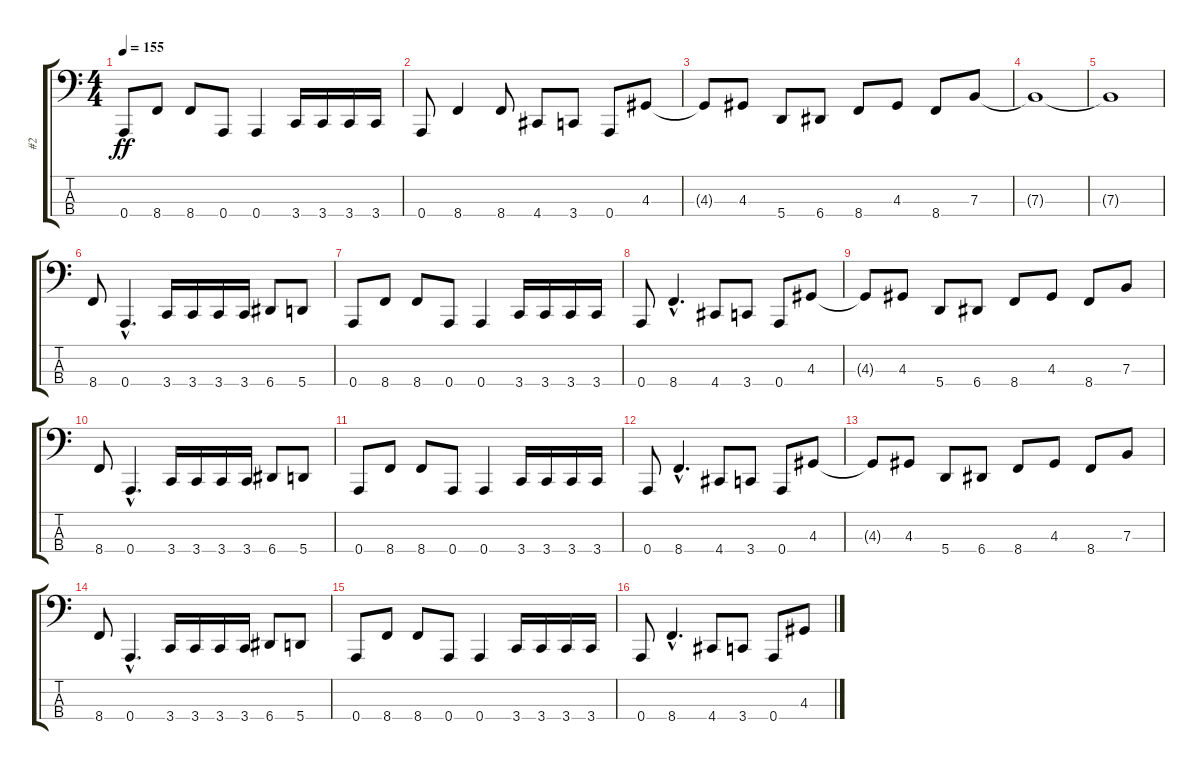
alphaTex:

\track ("#2" "#2") {instrument electricbassfinger}
\staff {score tabs}
\tuning (D2 A1 E1 A0) {hide}
\ts (4 4)
\tempo 155
\clef f4
\ks c
0.4.8{dy ff} 8.4.8 8.4.8 0.4.8 0.4.4 3.4.16 3.4.16 3.4.16 3.4.16 |
0.4.8 8.4.4 8.4.8 4.4.8 3.4.8 0.4.8 4.3.8 |
4.3{t}.8 4.3.8 5.4.8 6.4.8 8.4.8 4.3.8 8.4.8 7.3.8 |
7.3{t}.1 |
7.3{t}.1 |
\section ("" " ")
8.4.8 0.4{hac}.4{d} 3.4.16 3.4.16 3.4.16 3.4.16 6.4.8 5.4.8 |
0.4.8 8.4.8 8.4.8 0.4.8 0.4.4 3.4.16 3.4.16 3.4.16 3.4.16 |
0.4.8 8.4{hac}.4{d} 4.4.8 3.4.8 0.4.8 4.3.8 |
4.3{t}.8 4.3.8 5.4.8 6.4.8 8.4.8 4.3.8 8.4.8 7.3.8 |
8.4.8 0.4{hac}.4{d} 3.4.16 3.4.16 3.4.16 3.4.16 6.4.8 5.4.8 |
0.4.8 8.4.8 8.4.8 0.4.8 0.4.4 3.4.16 3.4.16 3.4.16 3.4.16 |
0.4.8 8.4{hac}.4{d} 4.4.8 3.4.8 0.4.8 4.3.8 |
4.3{t}.8 4.3.8 5.4.8 6.4.8 8.4.8 4.3.8 8.4.8 7.3.8 |
8.4.8 0.4{hac}.4{d} 3.4.16 3.4.16 3.4.16 3.4.16 6.4.8 5.4.8 |
0.4.8 8.4.8 8.4.8 0.4.8 0.4.4 3.4.16 3.4.16 3.4.16 3.4.16 |
0.4.8 8.4{hac}.4{d} 4.4.8 3.4.8 0.4.8 4.3.8
